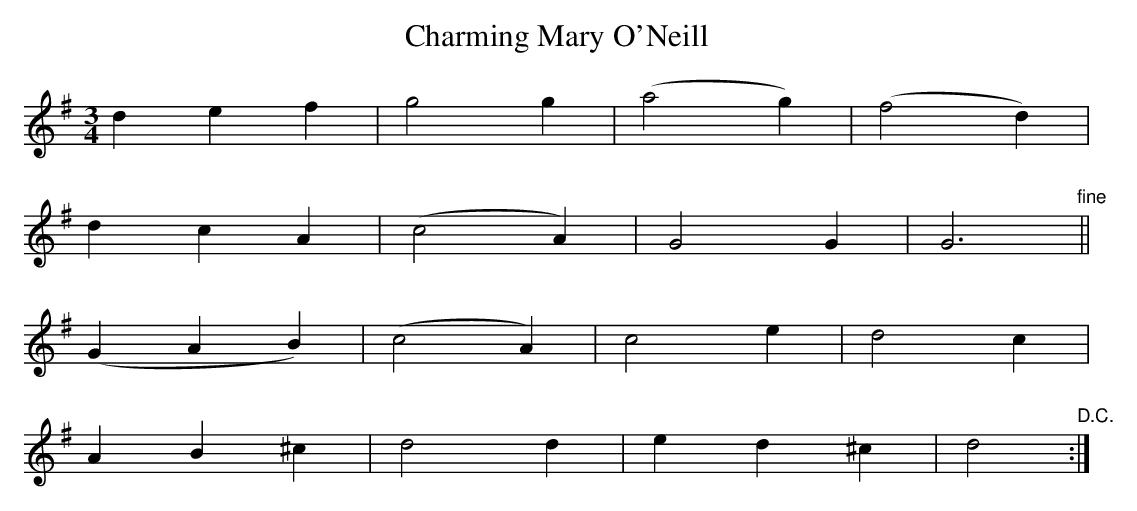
X:1
T: Charming Mary O'Neill
M: 3/4
L: 1/8
K: Dmix
d2 e2 f2|g4 g2|(a4 g2)|(f4 d2)|
d2 c2 A2|(c4 A2)|G4 G2|G6"fine"||
(G2 A2 B2)|(c4 A2)|c4 e2|d4 c2|
A2 B2 ^c2|d4 d2|e2 d2 ^c2|d4"D.C.":|
